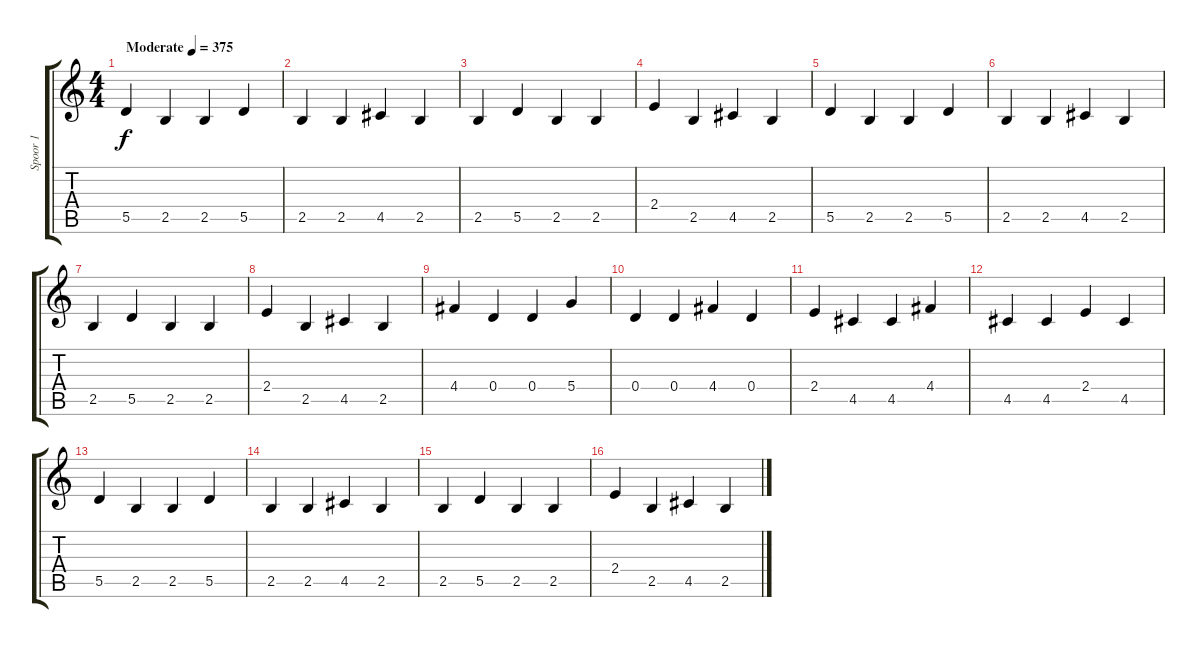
\track ("Spoor 1" "Spoor 1") {instrument distortionguitar}
\staff {score tabs}
\tuning (E4 B3 G3 D3 A2 E2) {hide}
\ts (4 4)
\tempo (375 "Moderate")
\clef g2
\ks c
5.5.4{dy f instrument distortionguitar} 2.5.4 2.5.4 5.5.4 |
2.5.4 2.5.4 4.5.4 2.5.4 |
2.5.4 5.5.4 2.5.4 2.5.4 |
2.4.4 2.5.4 4.5.4 2.5.4 |
5.5.4 2.5.4 2.5.4 5.5.4 |
2.5.4 2.5.4 4.5.4 2.5.4 |
2.5.4 5.5.4 2.5.4 2.5.4 |
2.4.4 2.5.4 4.5.4 2.5.4 |
4.4.4 0.4.4 0.4.4 5.4.4 |
0.4.4 0.4.4 4.4.4 0.4.4 |
2.4.4 4.5.4 4.5.4 4.4.4 |
4.5.4 4.5.4 2.4.4 4.5.4 |
5.5.4 2.5.4 2.5.4 5.5.4 |
2.5.4 2.5.4 4.5.4 2.5.4 |
2.5.4 5.5.4 2.5.4 2.5.4 |
2.4.4 2.5.4 4.5.4 2.5.4
